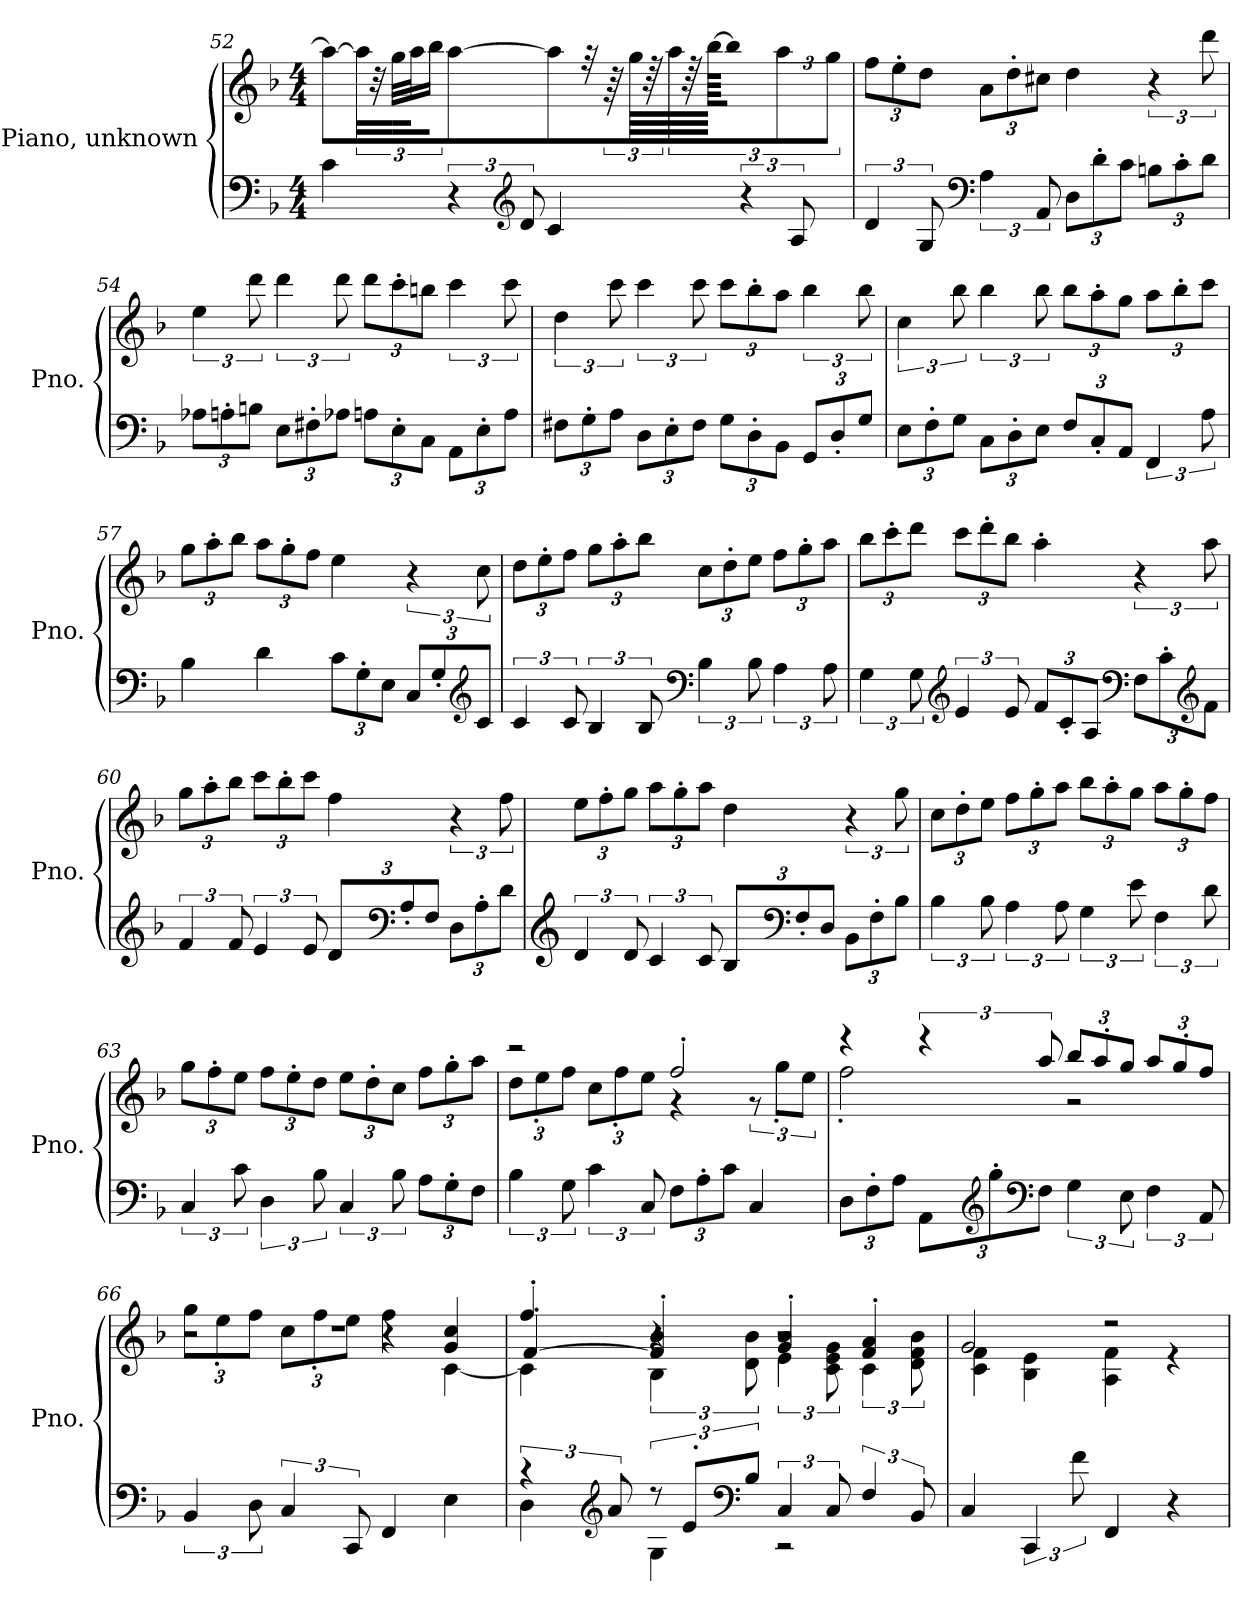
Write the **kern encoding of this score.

**kern	**kern
*part1	*part1
*staff2	*staff1
*I"Piano, unknown	*
*I'Pno.	*
*clefF4	*clefG2
*k[b-]	*k[b-]
*M4/4	*M4/4
=52	=52
4c\	8aa\L_
.	48aa\Jkk]
.	48r
.	48gg\LLL
*	*Xbrackettup
.	48aa\J
.	24bb-\JJ
6r	[4aa\
*clefG2	*
12d/	.
4c/	8aa\]
.	32r
*	*brackettup
.	96r
.	96gg\
.	96r
.	96aa\
.	96r
.	[96bb-\KLLL
.	32bb-\JJJ]
6r	6aa\
12A/	12gg\
!!LO:LB:g=z
=53	=53
*	*Xbrackettup
6d/	12ff\L
.	12ee'\
12G/	12dd\J
*clefF4	*
6A\	12a\L
.	12dd'\
12AA/	12cc#X\J
*Xbrackettup	*
12D\L	4dd\
12d'\	.
12c\J	.
*	*brackettup
12Bn\L	6r
12c'\	.
12d\J	12ddd\
=54	=54
12A-X\L	6ee\
12An'\	.
12Bn\J	12ddd\
12E\L	6ddd\
12F#X'\	.
12A-X\J	12ddd\
*	*Xbrackettup
12An\L	12ddd\L
12E'\	12ccc'\
12C\J	12bbn\J
*	*brackettup
12AA\L	6ccc\
12E'\	.
12A\J	12ccc\
!!LO:LB:g=z
=55	=55
12F#X\L	6dd\
12G'\	.
12A\J	12ccc\
12D\L	6ccc\
12E'\	.
12F#\J	12ccc\
*	*Xbrackettup
12G\L	12ccc\L
12D'\	12bb-'\
12BB-\J	12aa\J
*	*brackettup
12GG/L	6bb-\
12D'/	.
12G/J	12bb-\
=56	=56
12E\L	6cc\
12F'\	.
12G\J	12bb-\
12C\L	6bb-\
12D'\	.
12E\J	12bb-\
*	*Xbrackettup
12F/L	12bb-\L
12C'/	12aa'\
12AA/J	12gg\J
*brackettup	*
6FF/	12aa\L
.	12bb-'\
12A\	12ccc\J
=57	=57
4B-\	12gg\L
.	12aa'\
.	12bb-\J
4d\	12aa\L
.	12gg'\
.	12ff\J
*Xbrackettup	*
12c\L	4ee\
12G'\	.
12E\J	.
*	*brackettup
12C/L	6r
12G'/	.
*clefG2	*
12c/J	12cc\
!!LO:LB:g=z
=58	=58
*brackettup	*Xbrackettup
6c/	12dd\L
.	12ee'\
12c/	12ff\J
6B-/	12gg\L
.	12aa'\
12B-/	12bb-\J
*clefF4	*
6B-\	12cc\L
.	12dd'\
12B-\	12ee\J
6A\	12ff\L
.	12gg'\
12A\	12aa\J
=59	=59
6G\	12bb-\L
.	12ccc'\
12G\	12ddd\J
*clefG2	*
6e/	12ccc\L
.	12ddd'\
12e/	12bb-\J
*Xbrackettup	*
12f/L	4aa'\
12c'/	.
12A/J	.
*clefF4	*
*	*brackettup
12F\L	6r
12c'\	.
*clefG2	*
12f\J	12aa\
!!LO:LB:g=z
=60	=60
*brackettup	*Xbrackettup
6f/	12gg\L
.	12aa'\
12f/	12bb-\J
6e/	12ccc\L
.	12bb-'\
12e/	12ccc\J
*Xbrackettup	*
12d/L	4ff\
*clefF4	*
12A'/	.
12F/J	.
*	*brackettup
12D\L	6r
12A'\	.
12d\J	12ff\
=61	=61
*clefG2	*
*brackettup	*Xbrackettup
6d/	12ee\L
.	12ff'\
12d/	12gg\J
6c/	12aa\L
.	12gg'\
12c/	12aa\J
*Xbrackettup	*
12B-/L	4dd\
*clefF4	*
12F'/	.
12D/J	.
*	*brackettup
12BB-\L	6r
12F'\	.
12B-\J	12gg\
=62	=62
*brackettup	*Xbrackettup
6B-\	12cc\L
.	12dd'\
12B-\	12ee\J
6A\	12ff\L
.	12gg'\
12A\	12aa\J
6G\	12bb-\L
.	12aa'\
12e\	12gg\J
6F\	12aa\L
.	12gg'\
12d\	12ff\J
!!LO:LB:g=z
=63	=63
6C/	12gg\L
.	12ff'\
12c\	12ee\J
6D\	12ff\L
.	12ee'\
12B-\	12dd\J
6C/	12ee\L
.	12dd'\
12B-\	12cc\J
*Xbrackettup	*
12A\L	12ff\L
12G'\	12gg'\
12F\J	12aa\J
=64	=64
*brackettup	*
*	*^
6B-\	2r	12dd\L
.	.	12ee'\
12G\	.	12ff\J
6c\	.	12cc\L
.	.	12ff'\
12C/	.	12ee\J
*Xbrackettup	*	*
12F\L	2ff'/	4r
12A'\	.	.
12c\J	.	.
*	*	*brackettup
4C/	.	12r
.	.	12gg'\L
.	.	12ee\J
=65	=65	=65
12D\L	4r	2ff'\
12F'\	.	.
12A\J	.	.
12AA\L	6r	.
*clefG2	*	*
12gg'\	.	.
*clefF4	*	*
12F\J	12aa/	.
*brackettup	*Xbrackettup	*
6G\	12bb-/L	2r
.	12aa'/	.
12E\	12gg/J	.
6F\	12aa/L	.
.	12gg'/	.
12AA/	12ff/J	.
!!LO:PB:g=z
=66	=66	=66
*	*	*^
6BB-/	1r	12gg\L	2r
.	.	12ee'\	.
12D\	.	12ff\J	.
6C/	.	12cc\L	.
.	.	12ff'\	.
12CC/	.	12ee\J	.
4FF/	.	4ff\	4r
4E\	.	[4c\	4g/ 4cc/
=67	=67	=67	=67
*^	*	*	*
6r	4D\	4ff'/	4c\]	[4f'/
*clefG2	*	*	*	*
12a/	.	.	.	.
*	*	*	*brackettup	*
12r	4G\	4r	6B-\	4f/]' 4b-/'
12e'/L	.	.	.	.
*clefF4	*	*	*	*
12B-/J	.	.	12d\ 12b-\	.
6C/	2r	2r	6e\	4g/' 4b-/'
12C/	.	.	12c\ 12e\ 12g\	.
6F/	.	.	6c\	4f/' 4a/'
12BB-/	.	.	12d\ 12f\ 12b-\	.
*v	*v	*	*	*
*	*	*v	*v
=68	=68	=68
4C/	2g/	4c\ 4f\
6CC/	.	4B-\ 4e\
12f\	.	.
4FF/	2r	4A\ 4f\
4r	.	4r
*	*v	*v
=	=
*-	*-
